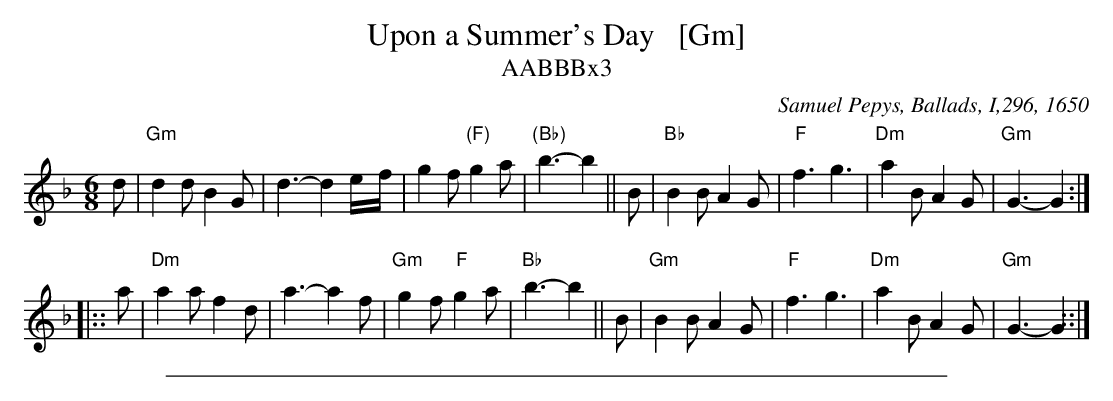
X:1
T: Upon a Summer's Day   [Gm]
T: AABBBx3
M: 6/8
L: 1/8
O: Samuel Pepys, Ballads, I,296, 1650
K: GDor
   d \
| "Gm"d2d B2G | d3-d2 e/-f/ | g2f "(F)"g2a | "(Bb)"b3-b2 || B \
| "Bb"B2B A2G | "F"f3 g3 | "Dm"a2B A2G | "Gm"G3-G2 :|
|:: a \
| "Dm"a2a f2d | a3- a2f | "Gm"g2f "F"g2a | "Bb"b3-b2 || B \
| "Gm"B2B A2G | "F"f3 g3 | "Dm"a2B A2G | "Gm"G3-G2 ::|
